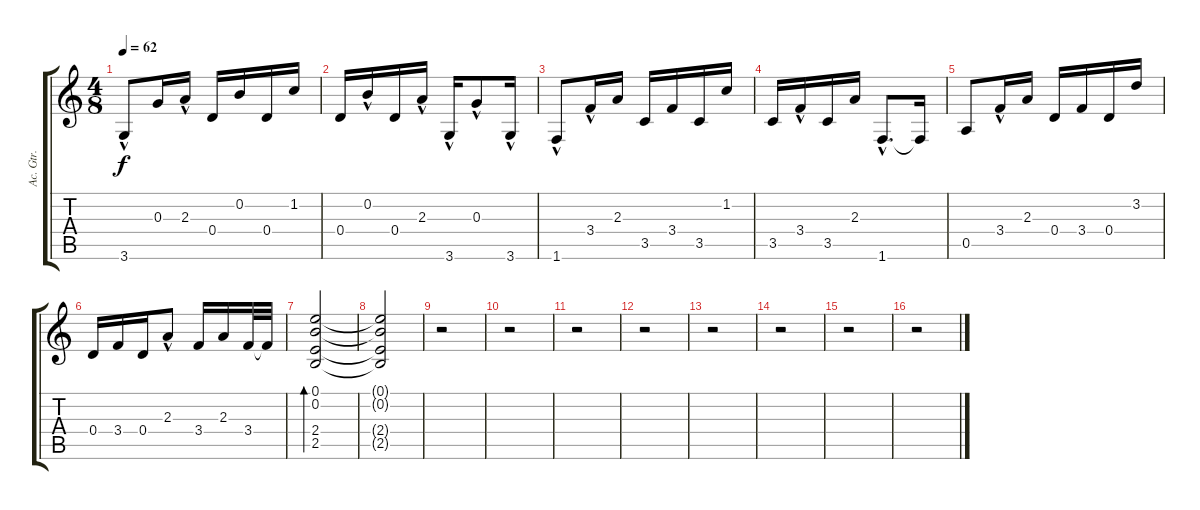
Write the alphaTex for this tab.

\track ("Ac. Gtr." "Ac. Gtr.") {instrument acousticguitarsteel}
\staff {score tabs}
\tuning (E4 B3 G3 D3 A2 E2) {hide}
\ts (4 8)
\tempo 62
\clef g2
\ks c
3.6{hac}.8{dy f} 0.3.16 2.3{hac}.16 0.4.16 0.2.16 0.4.16 1.2.16 |
0.4.16 0.2{hac}.16 0.4.16 2.3{hac}.16 3.6{hac}.16 0.3{hac}.8 3.6{hac}.16 |
1.6{hac}.8 3.4{hac}.16 2.3.16 3.5.16 3.4.16 3.5.16 1.2.16 |
3.5.16 3.4{hac}.16 3.5.16 2.3.16 1.6{hac}.8{d} 1.6{t}.16 |
0.5.8 3.4{hac}.16 2.3.16 0.4.16 3.4.16 0.4.16 3.2.16 |
0.4.16 3.4.16 0.4.16 2.3{hac}.8 3.4.16 2.3.16 3.4.32 3.4{t}.32 |
(0.1 0.2 2.4 2.5).2{bd 60} |
(0.1{t} 0.2{t} 2.4{t} 2.5{t}).2 |
r.2 |
r.2 |
r.2 |
r.2 |
r.2 |
r.2 |
r.2 |
r.2
